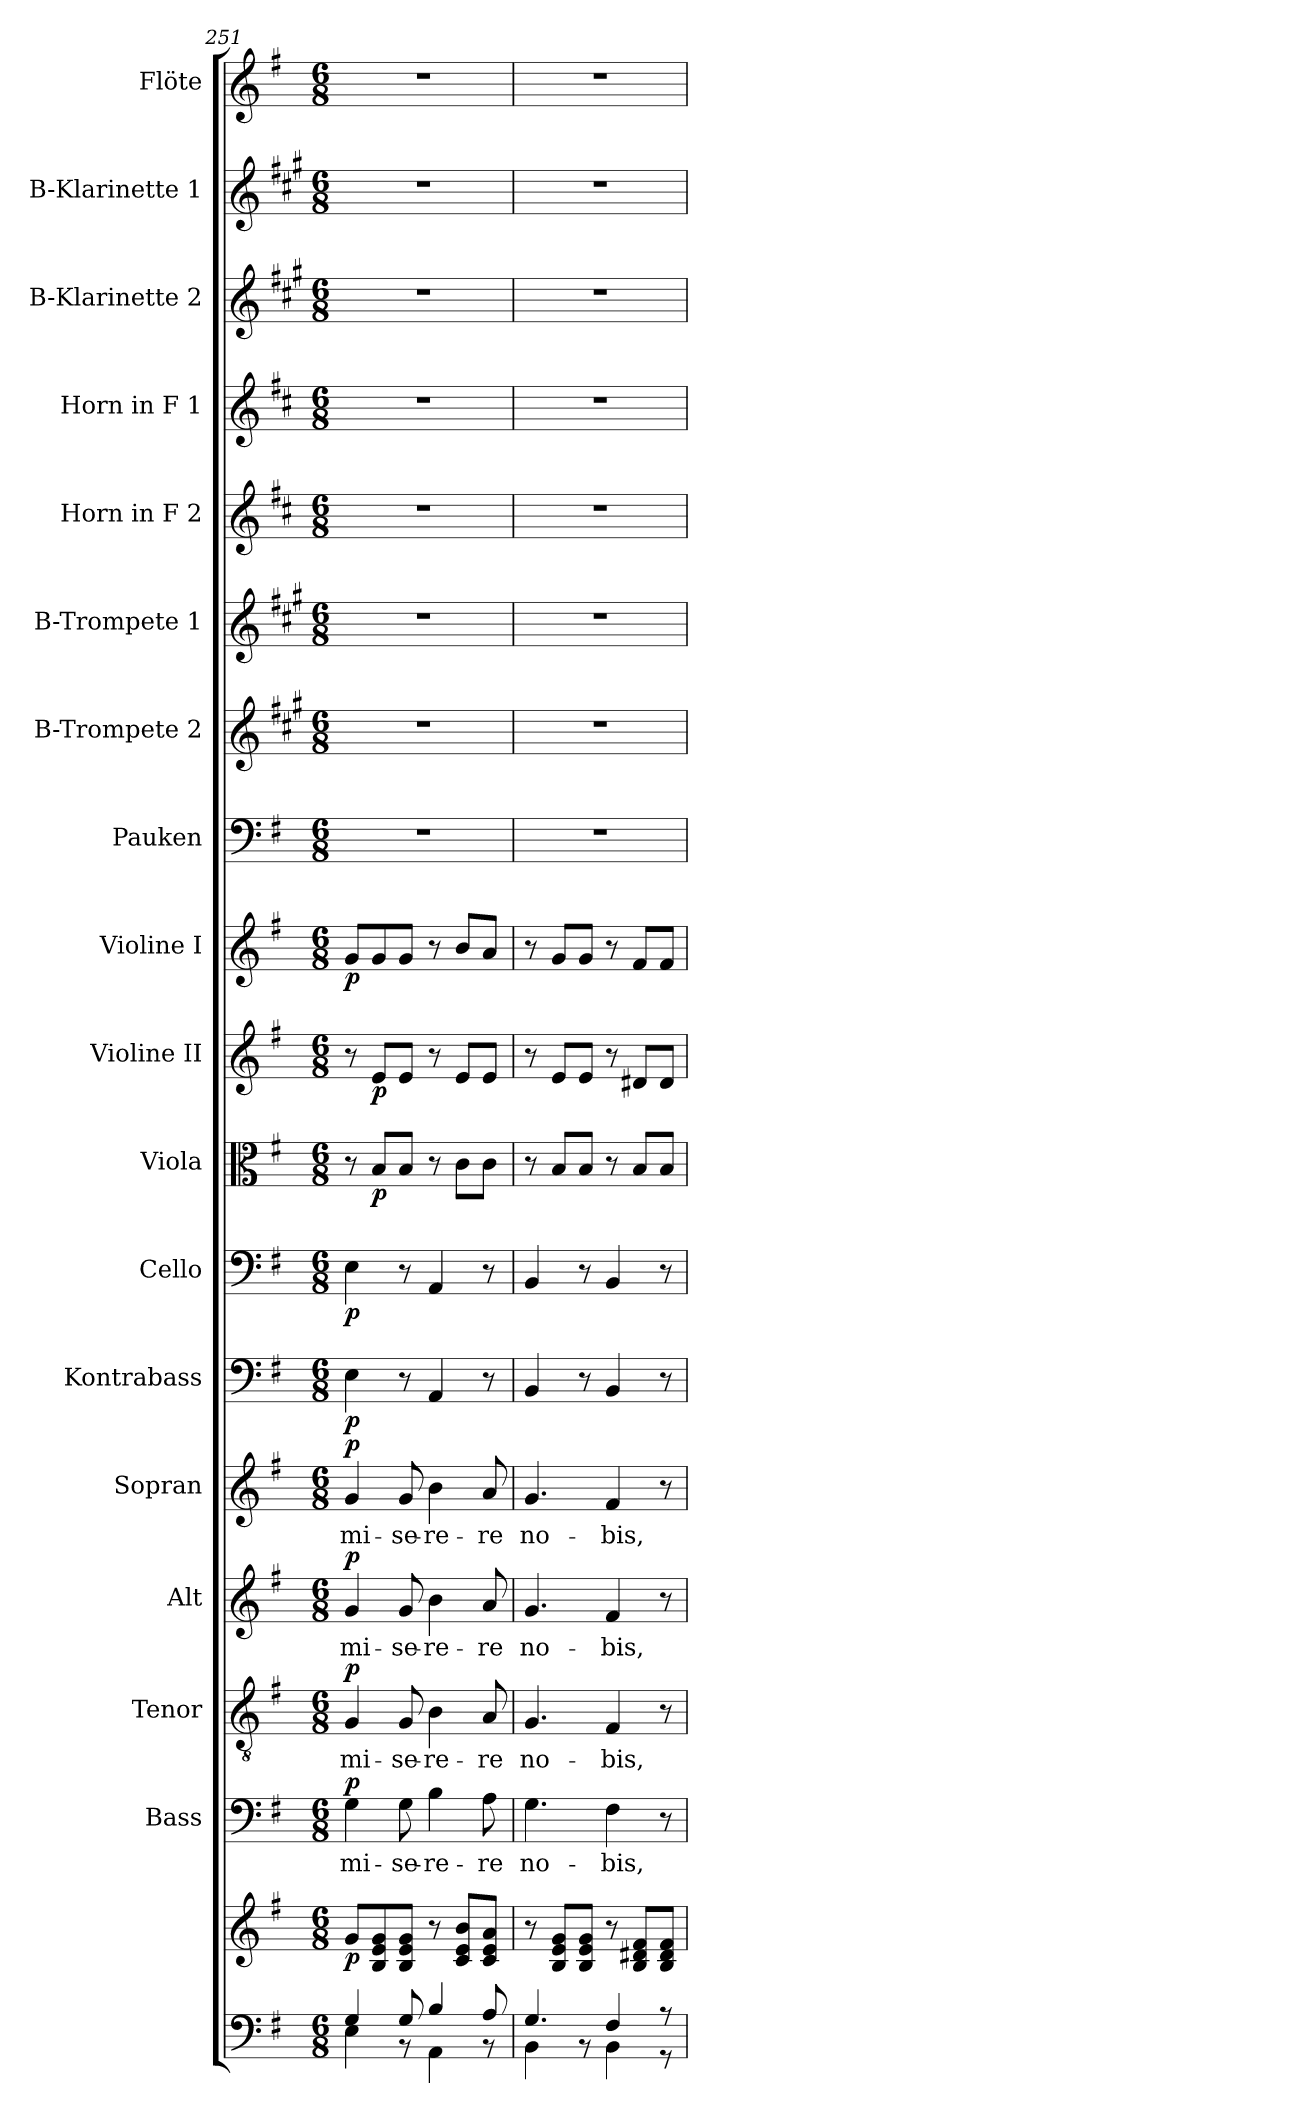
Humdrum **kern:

**kern	**kern	**dynam	**kern	**text	**dynam	**kern	**text	**dynam	**kern	**text	**dynam	**kern	**text	**dynam	**kern	**dynam	**kern	**dynam	**kern	**dynam	**kern	**dynam	**kern	**dynam	**kern	**kern	**kern	**kern	**kern	**kern	**kern	**kern
*part18	*part18	*part18	*part17	*part17	*part17	*part16	*part16	*part16	*part15	*part15	*part15	*part14	*part14	*part14	*part13	*part13	*part12	*part12	*part11	*part11	*part10	*part10	*part9	*part9	*part8	*part7	*part6	*part5	*part4	*part3	*part2	*part1
*staff19	*staff18	*staff18/19	*staff17	*staff17	*staff17	*staff16	*staff16	*staff16	*staff15	*staff15	*staff15	*staff14	*staff14	*staff14	*staff13	*staff13	*staff12	*staff12	*staff11	*staff11	*staff10	*staff10	*staff9	*staff9	*staff8	*staff7	*staff6	*staff5	*staff4	*staff3	*staff2	*staff1
*	*	*	*I"Bass	*	*	*I"Tenor	*	*	*I"Alt	*	*	*I"Sopran	*	*	*I"Kontrabass	*	*I"Cello	*	*I"Viola	*	*I"Violine II	*	*I"Violine I	*	*I"Pauken	*I"B-Trompete 2	*I"B-Trompete 1	*I"Horn in F 2	*I"Horn in F 1	*I"B-Klarinette 2	*I"B-Klarinette 1	*I"Flöte
*	*	*	*I'B.	*	*	*I'T.	*	*	*I'A.	*	*	*I'S.	*	*	*I'Kb.	*	*	*	*I'Vla.	*	*I'Vl. II	*	*I'Vl. I	*	*I'Pk.	*I'Trp. 2	*I'Trp. 1	*	*	*I'Kl. 2	*I'Kl. 1	*I'Fl.
!!LO:PB:g=z
*clefF4	*clefG2	*	*clefF4	*	*	*clefGv2	*	*	*clefG2	*	*	*clefG2	*	*	*clefF4	*	*clefF4	*	*clefC3	*	*clefG2	*	*clefG2	*	*clefF4	*clefG2	*clefG2	*clefG2	*clefG2	*clefG2	*clefG2	*clefG2
*	*	*	*	*	*	*	*	*	*	*	*	*	*	*	*ITrd7c12	*	*	*	*	*	*	*	*	*	*	*ITrd1c2	*ITrd1c2	*ITrd4c7	*ITrd4c7	*ITrd1c2	*ITrd1c2	*
*k[f#]	*k[f#]	*	*k[f#]	*	*	*k[f#]	*	*	*k[f#]	*	*	*k[f#]	*	*	*k[f#]	*	*k[f#]	*	*k[f#]	*	*k[f#]	*	*k[f#]	*	*k[f#]	*k[f#]	*k[f#]	*k[f#]	*k[f#]	*k[f#]	*k[f#]	*k[f#]
*G:	*G:	*	*G:	*	*	*G:	*	*	*G:	*	*	*G:	*	*	*G:	*	*G:	*	*G:	*	*G:	*	*G:	*	*G:	*G:	*G:	*G:	*G:	*G:	*G:	*G:
*M6/8	*M6/8	*	*M6/8	*	*	*M6/8	*	*	*M6/8	*	*	*M6/8	*	*	*M6/8	*	*M6/8	*	*M6/8	*	*M6/8	*	*M6/8	*	*M6/8	*M6/8	*M6/8	*M6/8	*M6/8	*M6/8	*M6/8	*M6/8
=251	=251	=251	=251	=251	=251	=251	=251	=251	=251	=251	=251	=251	=251	=251	=251	=251	=251	=251	=251	=251	=251	=251	=251	=251	=251	=251	=251	=251	=251	=251	=251	=251
*^	*	*	*	*	*	*	*	*	*	*	*	*	*	*	*	*	*	*	*	*	*	*	*	*	*	*	*	*	*	*	*	*
!	!	!	!LO:DY:b	!	!LO:LY:b	!LO:DY:a	!	!LO:LY:b	!LO:DY:a	!	!LO:LY:b	!LO:DY:a	!	!LO:LY:b	!LO:DY:a	!	!LO:DY:b	!	!LO:DY:b	!	!	!	!	!	!LO:DY:b	!	!	!	!	!	!	!	!
4G/	4E\	8g/L	p	4G\	mi-	p	4G/	mi-	p	4g/	mi-	p	4g/	mi-	p	4EE\	p	4E\	p	8r	.	8r	.	8g/L	p	2.r	2.r	2.r	2.r	2.r	2.r	2.r	2.r
!	!	!	!	!	!	!	!	!	!	!	!	!	!	!	!	!	!	!	!	!	!LO:DY:b	!	!LO:DY:b	!	!	!	!	!	!	!	!	!	!
.	.	8B/ 8e/ 8g/	.	.	.	.	.	.	.	.	.	.	.	.	.	.	.	.	.	8B/L	p	8e/L	p	8g/	.	.	.	.	.	.	.	.	.
!	!	!	!	!	!LO:LY:b	!	!	!LO:LY:b	!	!	!LO:LY:b	!	!	!LO:LY:b	!	!	!	!	!	!	!	!	!	!	!	!	!	!	!	!	!	!	!
8G/	8rAA	8B/ 8e/ 8g/J	.	8G\	-se-	.	8G/	-se-	.	8g/	-se-	.	8g/	-se-	.	8r	.	8r	.	8B/J	.	8e/J	.	8g/J	.	.	.	.	.	.	.	.	.
!	!	!	!	!	!LO:LY:b	!	!	!LO:LY:b	!	!	!LO:LY:b	!	!	!LO:LY:b	!	!	!	!	!	!	!	!	!	!	!	!	!	!	!	!	!	!	!
4B/	4AA\	8r	.	4B\	-re-	.	4B\	-re-	.	4b\	-re-	.	4b\	-re-	.	4AAA/	.	4AA/	.	8r	.	8r	.	8r	.	.	.	.	.	.	.	.	.
.	.	8c/ 8e/ 8b/L	.	.	.	.	.	.	.	.	.	.	.	.	.	.	.	.	.	8c\L	.	8e/L	.	8b/L	.	.	.	.	.	.	.	.	.
!	!	!	!	!	!LO:LY:b	!	!	!LO:LY:b	!	!	!LO:LY:b	!	!	!LO:LY:b	!	!	!	!	!	!	!	!	!	!	!	!	!	!	!	!	!	!	!
8A/	8rAA	8c/ 8e/ 8a/J	.	8A\	-re	.	8A/	-re	.	8a/	-re	.	8a/	-re	.	8r	.	8r	.	8c\J	.	8e/J	.	8a/J	.	.	.	.	.	.	.	.	.
=252	=252	=252	=252	=252	=252	=252	=252	=252	=252	=252	=252	=252	=252	=252	=252	=252	=252	=252	=252	=252	=252	=252	=252	=252	=252	=252	=252	=252	=252	=252	=252	=252	=252
!	!	!	!	!	!LO:LY:b	!	!	!LO:LY:b	!	!	!LO:LY:b	!	!	!LO:LY:b	!	!	!	!	!	!	!	!	!	!	!	!	!	!	!	!	!	!	!
4.G/	4BB\	8r	.	4.G\	no-	.	4.G/	no-	.	4.g/	no-	.	4.g/	no-	.	4BBB/	.	4BB/	.	8r	.	8r	.	8r	.	2.r	2.r	2.r	2.r	2.r	2.r	2.r	2.r
.	.	8B/ 8e/ 8g/L	.	.	.	.	.	.	.	.	.	.	.	.	.	.	.	.	.	8B/L	.	8e/L	.	8g/L	.	.	.	.	.	.	.	.	.
.	8rAA	8B/ 8e/ 8g/J	.	.	.	.	.	.	.	.	.	.	.	.	.	8r	.	8r	.	8B/J	.	8e/J	.	8g/J	.	.	.	.	.	.	.	.	.
!	!	!	!	!	!LO:LY:b	!	!	!LO:LY:b	!	!	!LO:LY:b	!	!	!LO:LY:b	!	!	!	!	!	!	!	!	!	!	!	!	!	!	!	!	!	!	!
4F#/	4BB\	8r	.	4F#\	-bis,	.	4F#/	-bis,	.	4f#/	-bis,	.	4f#/	-bis,	.	4BBB/	.	4BB/	.	8r	.	8r	.	8r	.	.	.	.	.	.	.	.	.
.	.	8B/ 8d#X/ 8f#/L	.	.	.	.	.	.	.	.	.	.	.	.	.	.	.	.	.	8B/L	.	8d#X/L	.	8f#/L	.	.	.	.	.	.	.	.	.
8r	8r	8B/ 8d#/ 8f#/J	.	8r	.	.	8r	.	.	8r	.	.	8r	.	.	8r	.	8r	.	8B/J	.	8d#/J	.	8f#/J	.	.	.	.	.	.	.	.	.
*v	*v	*	*	*	*	*	*	*	*	*	*	*	*	*	*	*	*	*	*	*	*	*	*	*	*	*	*	*	*	*	*	*	*
=	=	=	=	=	=	=	=	=	=	=	=	=	=	=	=	=	=	=	=	=	=	=	=	=	=	=	=	=	=	=	=	=
*-	*-	*-	*-	*-	*-	*-	*-	*-	*-	*-	*-	*-	*-	*-	*-	*-	*-	*-	*-	*-	*-	*-	*-	*-	*-	*-	*-	*-	*-	*-	*-	*-
